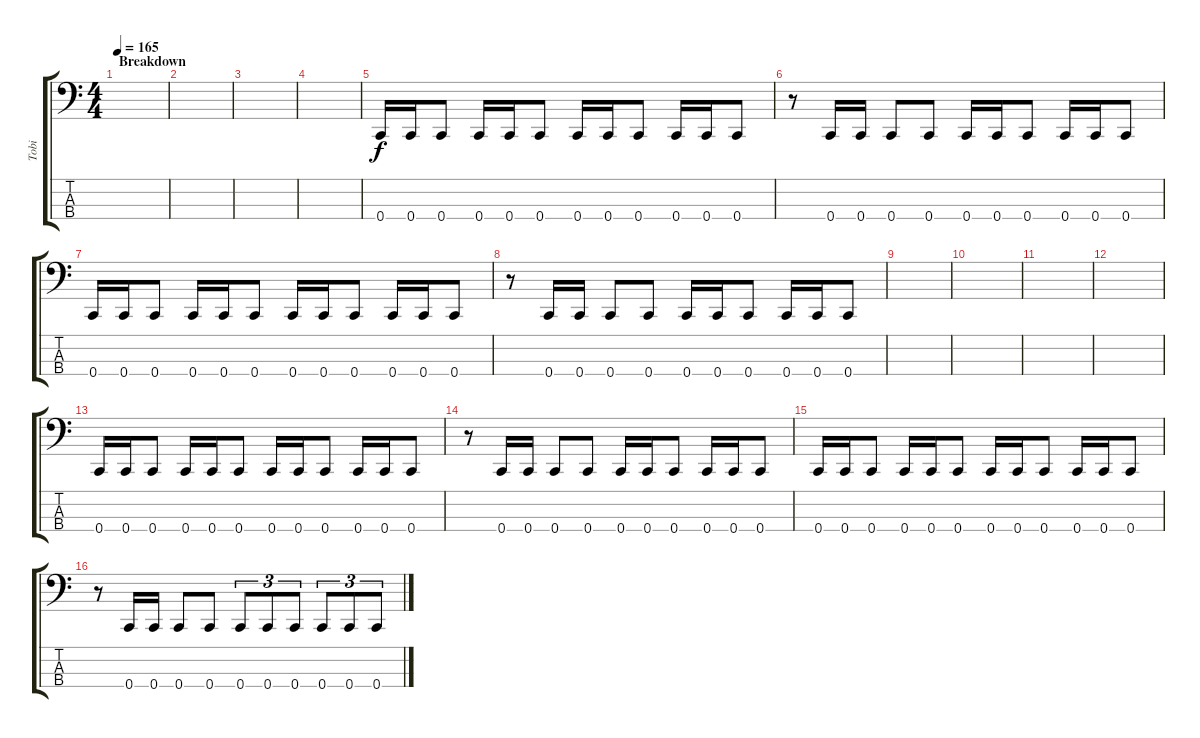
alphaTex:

\track ("Tobi" "Tobi") {instrument electricbasspick}
\staff {score tabs}
\tuning (F2 C2 G1 C1) {hide}
\ts (4 4)
\section ("" "Breakdown")
\tempo 165
\clef f4
\ks c
|
|
|
|
0.4.16 0.4.16 0.4.8 0.4.16 0.4.16 0.4.8 0.4.16 0.4.16 0.4.8 0.4.16 0.4.16 0.4.8 |
r.8 0.4.16 0.4.16 0.4.8 0.4.8 0.4.16 0.4.16 0.4.8 0.4.16 0.4.16 0.4.8 |
0.4.16 0.4.16 0.4.8 0.4.16 0.4.16 0.4.8 0.4.16 0.4.16 0.4.8 0.4.16 0.4.16 0.4.8 |
r.8 0.4.16 0.4.16 0.4.8 0.4.8 0.4.16 0.4.16 0.4.8 0.4.16 0.4.16 0.4.8 |
|
|
|
|
0.4.16 0.4.16 0.4.8 0.4.16 0.4.16 0.4.8 0.4.16 0.4.16 0.4.8 0.4.16 0.4.16 0.4.8 |
r.8 0.4.16 0.4.16 0.4.8 0.4.8 0.4.16 0.4.16 0.4.8 0.4.16 0.4.16 0.4.8 |
0.4.16 0.4.16 0.4.8 0.4.16 0.4.16 0.4.8 0.4.16 0.4.16 0.4.8 0.4.16 0.4.16 0.4.8 |
r.8 0.4.16 0.4.16 0.4.8 0.4.8 0.4.8{tu (3 2)} 0.4.8{tu (3 2)} 0.4.8{tu (3 2)} 0.4.8{tu (3 2)} 0.4.8{tu (3 2)} 0.4.8{tu (3 2)}
